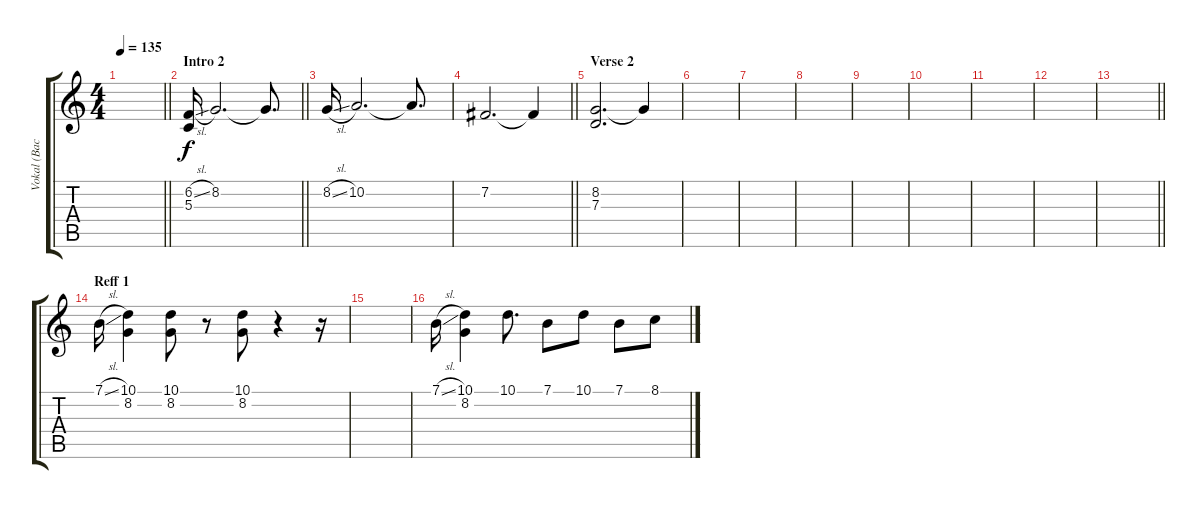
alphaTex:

\track ("Vokal (Backup)" "Vokal (Bac") {instrument synthvoice}
\staff {score tabs}
\tuning (E4 B3 G3 D3 A2 E2) {hide}
\ts (4 4)
\tempo 135
\clef g2
\barLineRight lightlight
\ks c
|
\section ("" "Intro 2")
\barLineRight lightlight
(6.2{sl} 5.3).16 8.2.2{d} 8.2{t}.8{d} |
8.2{sl}.16 10.2.2{d} 10.2{t}.8{d} |
\barLineRight lightlight
7.2.2{d} 7.2{t}.4 |
\section ("" "Verse 2")
(8.2 7.3).2{d} 8.2{t}.4 |
|
|
|
|
|
|
|
\barLineRight lightlight
|
\section ("" "Reff 1")
7.1{sl}.16 (10.1 8.2).4 (10.1 8.2).8 r.8 (10.1 8.2).8 r.4 r.16 |
|
7.1{sl}.16 (10.1 8.2).4 10.1.8{d} 7.1.8 10.1.8 7.1.8 8.1.8
